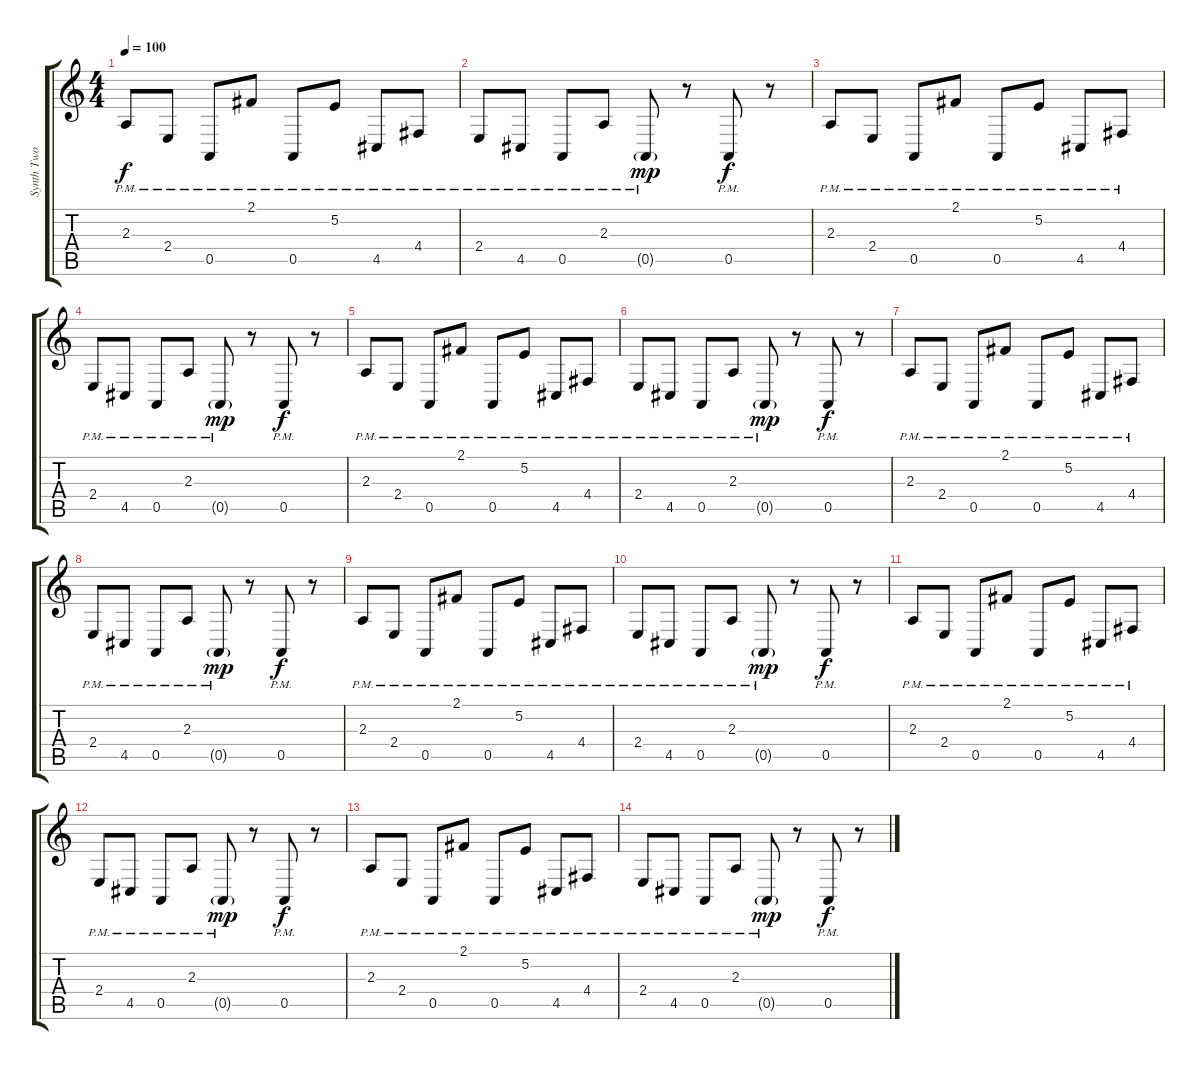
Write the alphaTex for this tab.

\track (" Synth Two" " Synth Two") {instrument honkytonkpiano}
\staff {score tabs}
\tuning (E4 B3 G3 D3 A2 E2) {hide}
\ts (4 4)
\tempo 100
\clef g2
\ks c
2.3{pm}.8{dy f} 2.4{pm}.8 0.5{pm}.8 2.1{pm}.8 0.5{pm}.8 5.2{pm}.8 4.5{pm}.8 4.4{pm}.8 |
2.4{pm}.8 4.5{pm}.8 0.5{pm}.8 2.3{pm}.8 0.5{g pm}.8{dy mp} r.8 0.5{pm}.8{dy f} r.8 |
2.3{pm}.8 2.4{pm}.8 0.5{pm}.8 2.1{pm}.8 0.5{pm}.8 5.2{pm}.8 4.5{pm}.8 4.4{pm}.8 |
2.4{pm}.8 4.5{pm}.8 0.5{pm}.8 2.3{pm}.8 0.5{g pm}.8{dy mp} r.8 0.5{pm}.8{dy f} r.8 |
2.3{pm}.8 2.4{pm}.8 0.5{pm}.8 2.1{pm}.8 0.5{pm}.8 5.2{pm}.8 4.5{pm}.8 4.4{pm}.8 |
2.4{pm}.8 4.5{pm}.8 0.5{pm}.8 2.3{pm}.8 0.5{g pm}.8{dy mp} r.8 0.5{pm}.8{dy f} r.8 |
2.3{pm}.8 2.4{pm}.8 0.5{pm}.8 2.1{pm}.8 0.5{pm}.8 5.2{pm}.8 4.5{pm}.8 4.4{pm}.8 |
2.4{pm}.8 4.5{pm}.8 0.5{pm}.8 2.3{pm}.8 0.5{g pm}.8{dy mp} r.8 0.5{pm}.8{dy f} r.8 |
2.3{pm}.8 2.4{pm}.8 0.5{pm}.8 2.1{pm}.8 0.5{pm}.8 5.2{pm}.8 4.5{pm}.8 4.4{pm}.8 |
2.4{pm}.8 4.5{pm}.8 0.5{pm}.8 2.3{pm}.8 0.5{g pm}.8{dy mp} r.8 0.5{pm}.8{dy f} r.8 |
2.3{pm}.8 2.4{pm}.8 0.5{pm}.8 2.1{pm}.8 0.5{pm}.8 5.2{pm}.8 4.5{pm}.8 4.4{pm}.8 |
2.4{pm}.8 4.5{pm}.8 0.5{pm}.8 2.3{pm}.8 0.5{g pm}.8{dy mp} r.8 0.5{pm}.8{dy f} r.8 |
2.3{pm}.8 2.4{pm}.8 0.5{pm}.8 2.1{pm}.8 0.5{pm}.8 5.2{pm}.8 4.5{pm}.8 4.4{pm}.8 |
2.4{pm}.8 4.5{pm}.8 0.5{pm}.8 2.3{pm}.8 0.5{g pm}.8{dy mp} r.8 0.5{pm}.8{dy f} r.8
